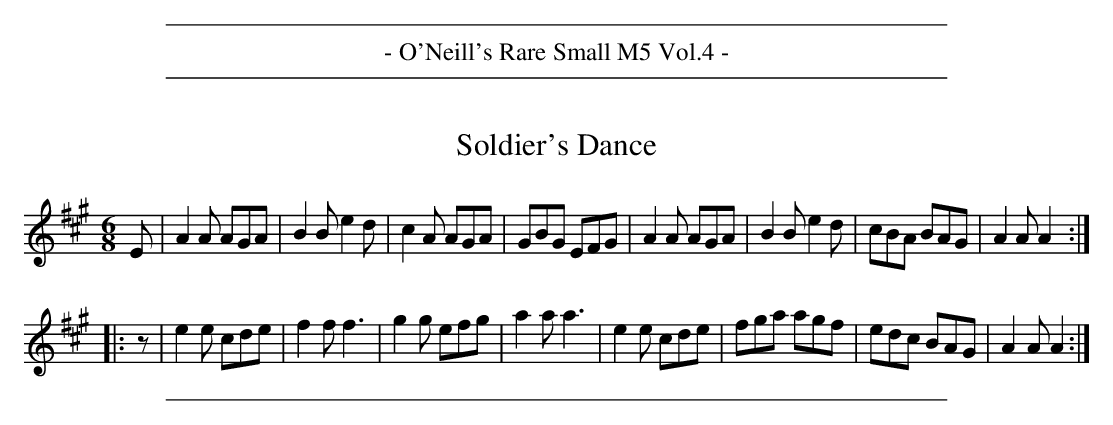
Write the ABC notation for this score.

X:1
T: Soldier's Dance
M: 6/8
L: 1/8
K: A
E |\
A2A AGA | B2B e2d | c2A AGA | GBG EFG |\
A2A AGA | B2B e2d | cBA BAG | A2A A2 ::
z |\
e2e cde | f2f f3 | g2g efg | a2a a3 |\
e2e cde | fga agf | edc BAG | A2A A2 :|
